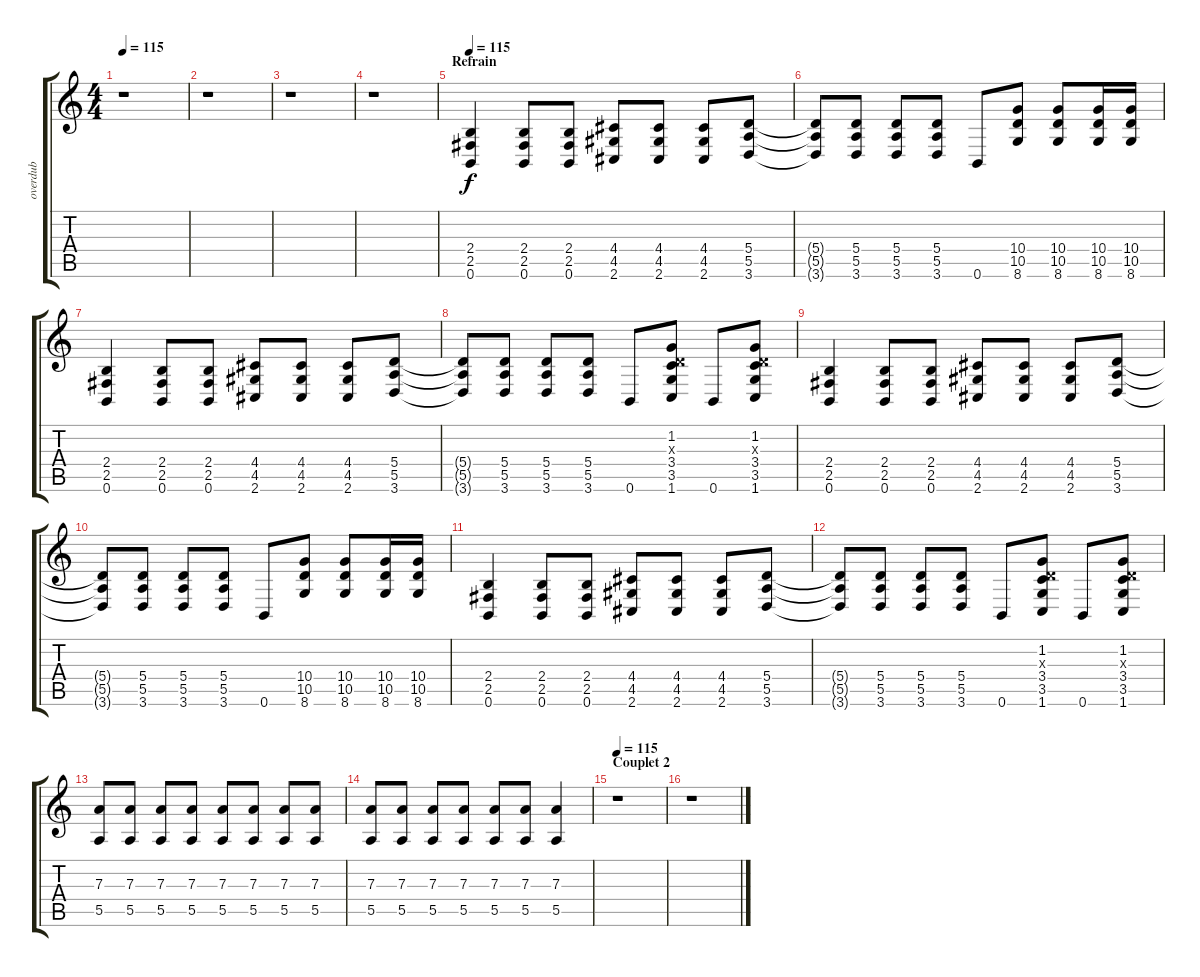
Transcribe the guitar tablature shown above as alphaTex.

\track ("overdub" "overdub") {instrument overdrivenguitar}
\staff {score tabs}
\tuning (B3 Gb3 D3 A2 E2 B1) {hide}
\ts (4 4)
\tempo 115
\clef g2
\ks c
r.1{dy f} |
r.1 |
r.1 |
r.1 |
\section ("" "Refrain")
\tempo 115
(2.4 2.5 0.6).4{volume 12 balance 12 instrument overdrivenguitar} (2.4 2.5 0.6).8 (2.4 2.5 0.6).8 (4.4 4.5 2.6).8 (4.4 4.5 2.6).8 (4.4 4.5 2.6).8 (5.4 5.5 3.6).8 |
(5.4{t} 5.5{t} 3.6{t}).8 (5.4 5.5 3.6).8 (5.4 5.5 3.6).8 (5.4 5.5 3.6).8 0.6.8 (10.4 10.5 8.6).8 (10.4 10.5 8.6).8 (10.4 10.5 8.6).16 (10.4 10.5 8.6).16 |
(2.4 2.5 0.6).4 (2.4 2.5 0.6).8 (2.4 2.5 0.6).8 (4.4 4.5 2.6).8 (4.4 4.5 2.6).8 (4.4 4.5 2.6).8 (5.4 5.5 3.6).8 |
(5.4{t} 5.5{t} 3.6{t}).8 (5.4 5.5 3.6).8 (5.4 5.5 3.6).8 (5.4 5.5 3.6).8 0.6.8 (1.2 0.3{x} 3.4 3.5 1.6).8 0.6.8 (1.2 0.3{x} 3.4 3.5 1.6).8 |
(2.4 2.5 0.6).4{volume 12 balance 12 instrument overdrivenguitar} (2.4 2.5 0.6).8 (2.4 2.5 0.6).8 (4.4 4.5 2.6).8 (4.4 4.5 2.6).8 (4.4 4.5 2.6).8 (5.4 5.5 3.6).8 |
(5.4{t} 5.5{t} 3.6{t}).8 (5.4 5.5 3.6).8 (5.4 5.5 3.6).8 (5.4 5.5 3.6).8 0.6.8 (10.4 10.5 8.6).8 (10.4 10.5 8.6).8 (10.4 10.5 8.6).16 (10.4 10.5 8.6).16 |
(2.4 2.5 0.6).4 (2.4 2.5 0.6).8 (2.4 2.5 0.6).8 (4.4 4.5 2.6).8 (4.4 4.5 2.6).8 (4.4 4.5 2.6).8 (5.4 5.5 3.6).8 |
(5.4{t} 5.5{t} 3.6{t}).8 (5.4 5.5 3.6).8 (5.4 5.5 3.6).8 (5.4 5.5 3.6).8 0.6.8 (1.2 0.3{x} 3.4 3.5 1.6).8 0.6.8 (1.2 0.3{x} 3.4 3.5 1.6).8 |
\section ("" "")
(7.3 5.5).8{volume 12 balance 12 instrument overdrivenguitar} (7.3 5.5).8 (7.3 5.5).8 (7.3 5.5).8 (7.3 5.5).8 (7.3 5.5).8 (7.3 5.5).8 (7.3 5.5).8 |
(7.3 5.5).8 (7.3 5.5).8 (7.3 5.5).8 (7.3 5.5).8 (7.3 5.5).8 (7.3 5.5).8 (7.3 5.5).4 |
\section ("" "Couplet 2")
\tempo 115
r.1 |
r.1
